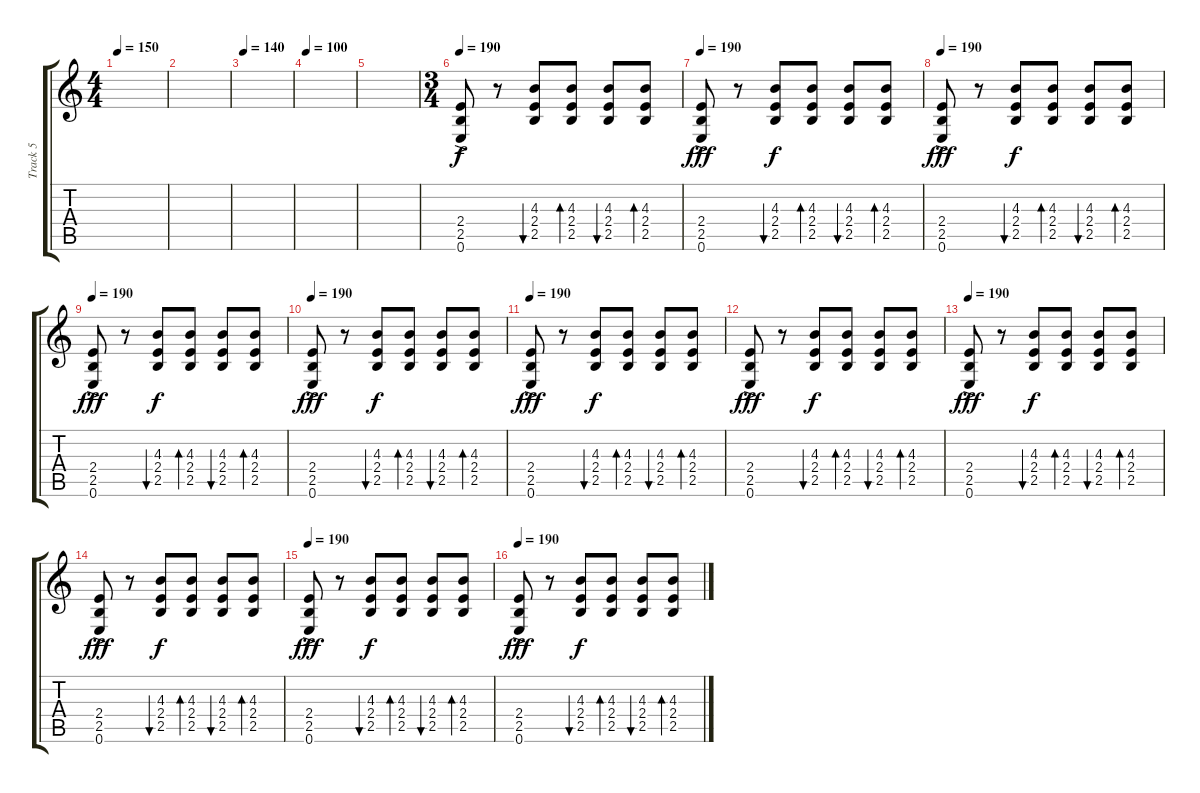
\track ("Track 5" "Track 5") {instrument overdrivenguitar}
\staff {score tabs}
\tuning (E4 B3 G3 D3 A2 E2) {hide}
\ts (4 4)
\tempo 150
\clef g2
\ks c
|
|
\tempo 140
|
\tempo 100
|
|
\ts (3 4)
\tempo 190
(2.4 2.5{ac} 0.6).8{volume 7} r.8 (4.3 2.4 2.5).8{bu 240 dy f} (4.3 2.4 2.5).8{bd 240} (4.3 2.4 2.5).8{bu 240} (4.3 2.4 2.5).8{bd 240} |
\tempo 190
(2.4 2.5{ac} 0.6).8{dy fff volume 7} r.8 (4.3 2.4 2.5).8{bu 240 dy f} (4.3 2.4 2.5).8{bd 240} (4.3 2.4 2.5).8{bu 240} (4.3 2.4 2.5).8{bd 240} |
\tempo 190
(2.4 2.5{ac} 0.6).8{dy fff volume 7} r.8 (4.3 2.4 2.5).8{bu 240 dy f} (4.3 2.4 2.5).8{bd 240} (4.3 2.4 2.5).8{bu 240} (4.3 2.4 2.5).8{bd 240} |
\tempo 190
(2.4 2.5{ac} 0.6).8{dy fff volume 7} r.8 (4.3 2.4 2.5).8{bu 240 dy f} (4.3 2.4 2.5).8{bd 240} (4.3 2.4 2.5).8{bu 240} (4.3 2.4 2.5).8{bd 240} |
\tempo 190
(2.4 2.5{ac} 0.6).8{dy fff volume 7} r.8 (4.3 2.4 2.5).8{bu 240 dy f} (4.3 2.4 2.5).8{bd 240} (4.3 2.4 2.5).8{bu 240} (4.3 2.4 2.5).8{bd 240} |
\tempo 190
(2.4 2.5{ac} 0.6).8{dy fff volume 7} r.8 (4.3 2.4 2.5).8{bu 240 dy f} (4.3 2.4 2.5).8{bd 240} (4.3 2.4 2.5).8{bu 240} (4.3 2.4 2.5).8{bd 240} |
(2.4 2.5{ac} 0.6).8{dy fff} r.8 (4.3 2.4 2.5).8{bu 240 dy f} (4.3 2.4 2.5).8{bd 240} (4.3 2.4 2.5).8{bu 240} (4.3 2.4 2.5).8{bd 240} |
\tempo 190
(2.4 2.5{ac} 0.6).8{dy fff volume 7} r.8 (4.3 2.4 2.5).8{bu 240 dy f} (4.3 2.4 2.5).8{bd 240} (4.3 2.4 2.5).8{bu 240} (4.3 2.4 2.5).8{bd 240} |
(2.4 2.5{ac} 0.6).8{dy fff} r.8 (4.3 2.4 2.5).8{bu 240 dy f} (4.3 2.4 2.5).8{bd 240} (4.3 2.4 2.5).8{bu 240} (4.3 2.4 2.5).8{bd 240} |
\tempo 190
(2.4 2.5{ac} 0.6).8{dy fff volume 7} r.8 (4.3 2.4 2.5).8{bu 240 dy f} (4.3 2.4 2.5).8{bd 240} (4.3 2.4 2.5).8{bu 240} (4.3 2.4 2.5).8{bd 240} |
\tempo 190
(2.4 2.5{ac} 0.6).8{dy fff volume 7} r.8 (4.3 2.4 2.5).8{bu 240 dy f} (4.3 2.4 2.5).8{bd 240} (4.3 2.4 2.5).8{bu 240} (4.3 2.4 2.5).8{bd 240}
